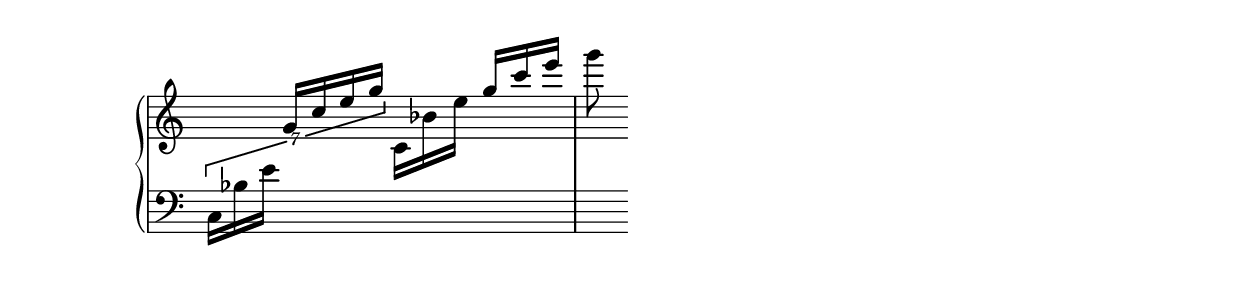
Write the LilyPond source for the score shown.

%% DO NOT EDIT this file manually; it is automatically
%% generated from LSR http://lsr.di.unimi.it
%% Make any changes in LSR itself, or in Documentation/snippets/new/ ,
%% and then run scripts/auxiliar/makelsr.py
%%
%% This file is in the public domain.
\version "2.18.0"

\header {
  lsrtags = "tweaks-and-overrides"

  texidoc = "
This snippet shows how to set a tuplet starting in a lower staff and
finishing in the upper one.

"
  doctitle = "Tuplet bracket and change staff"
} % begin verbatim

%% http://lsr.di.unimi.it/LSR/Item?id=926
%=> http://lilypond-french-users.1298960.n2.nabble.com/Crochet-de-nolet-tordu-tt7581491.html
%=> http://lilypond.1069038.n5.nabble.com/Tuplet-bracket-amp-changeStff-td164063.html

aigues = \relative c' {
  \time 6/8
  s4.
  \stemDown
  c16[ bes' e]
  \stemUp
  g c e
  \stemDown
  g8
}

basses = \relative c {
  \time 3/4
  \clef F
  \tweak positions #'(4.5 . 9.5)
  \tweak edge-height #'(1 . -1)
  \tuplet 7/6 {
    c16[ bes' e]
    \change Staff = md
    \stemUp
    g[ c e g]
  }
  s4.s8
}

\new PianoStaff
\with { \omit TimeSignature }
<<
  \new Staff = md \aigues
  \new Staff = mg \basses
>>
